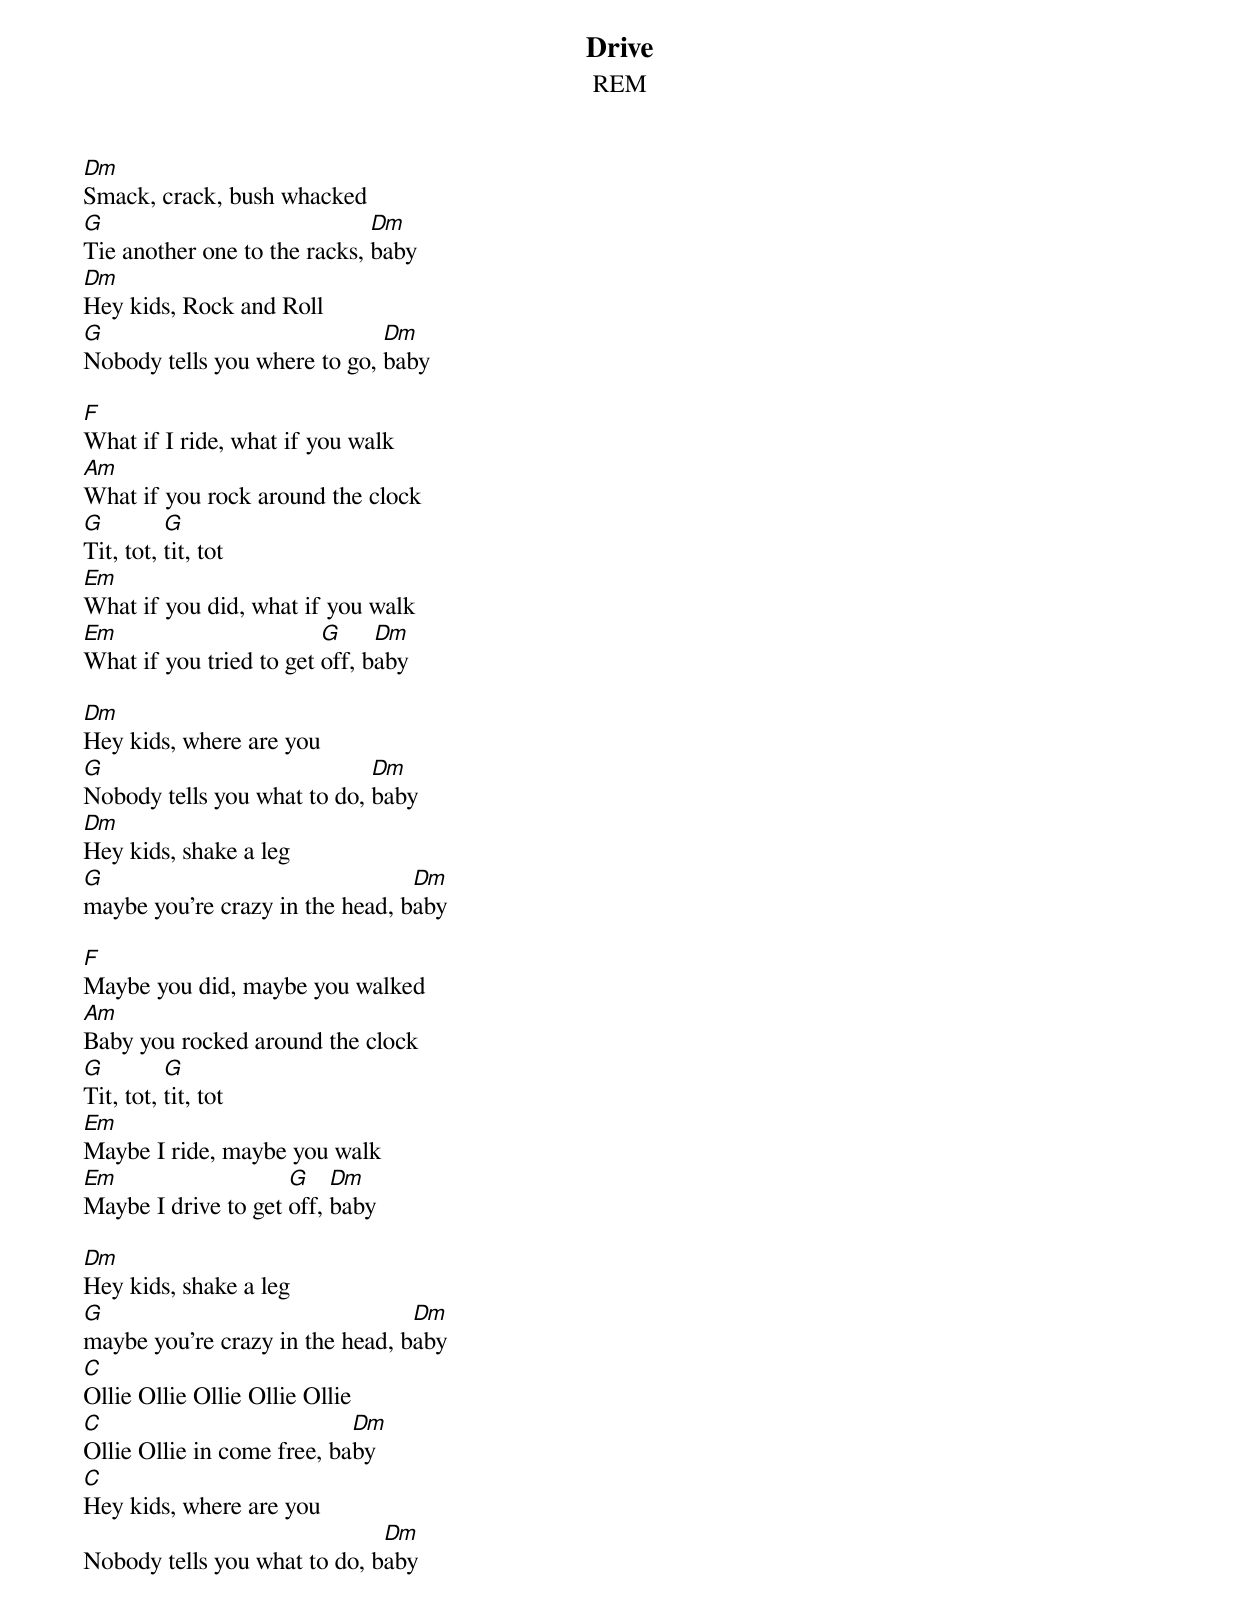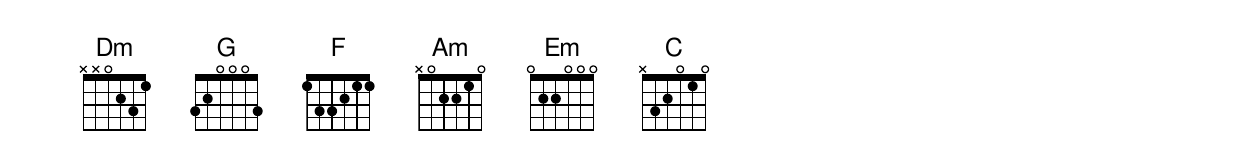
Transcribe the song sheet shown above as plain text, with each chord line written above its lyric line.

Drive
REM

Dm
Smack, crack, bush whacked
G                             Dm
Tie another one to the racks, baby
Dm
Hey kids, Rock and Roll
G                             Dm
Nobody tells you where to go, baby

F
What if I ride, what if you walk
Am
What if you rock around the clock
G         G
Tit, tot, tit, tot
Em
What if you did, what if you walk
Em                       G     Dm
What if you tried to get off, baby

Dm
Hey kids, where are you
G                            Dm
Nobody tells you what to do, baby
Dm
Hey kids, shake a leg
G                                Dm
maybe you're crazy in the head, baby

F
Maybe you did, maybe you walked
Am
Baby you rocked around the clock
G         G
Tit, tot, tit, tot
Em
Maybe I ride, maybe you walk
Em                   G    Dm
Maybe I drive to get off, baby

Dm
Hey kids, shake a leg
G                                Dm
maybe you're crazy in the head, baby
C
Ollie Ollie Ollie Ollie Ollie
C                           Dm
Ollie Ollie in come free, baby
C
Hey kids, where are you
                              Dm
Nobody tells you what to do, baby
